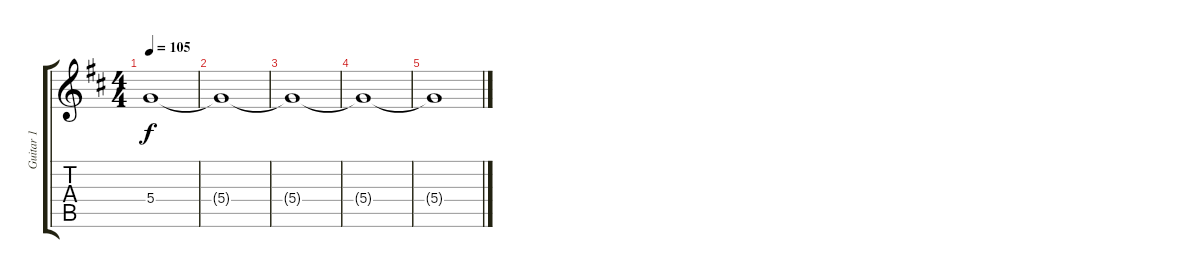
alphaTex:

\track ("Guitar 1" "Guitar 1") {instrument overdrivenguitar}
\staff {score tabs}
\tuning (E4 B3 G3 D3 A2 E2) {hide}
\ts (4 4)
\tempo 105
\clef g2
\ks d
5.4{t}.1{dy f} |
5.4{t}.1 |
5.4{t}.1 |
5.4{t}.1 |
5.4{t}.1
